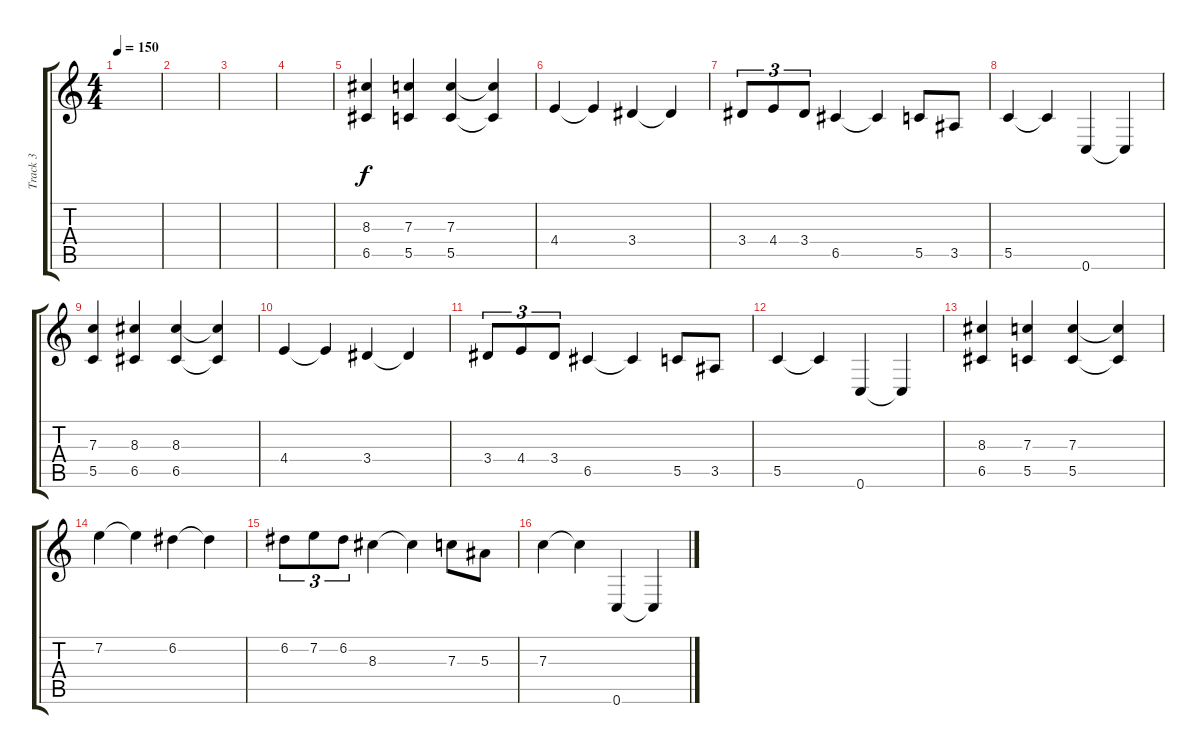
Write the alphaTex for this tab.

\track ("Track 3" "Track 3") {instrument distortionguitar}
\staff {score tabs}
\tuning (D4 A3 F3 C3 G2 C2) {hide}
\ts (4 4)
\tempo 150
\clef g2
\ks c
|
|
|
|
(8.3 6.5).4 (7.3 5.5).4 (7.3 5.5).4 (7.3{t} 5.5{t}).4 |
4.4.4 4.4{t}.4 3.4.4 3.4{t}.4 |
3.4.8{tu (3 2)} 4.4.8{tu (3 2)} 3.4.8{tu (3 2)} 6.5.4 6.5{t}.4 5.5.8 3.5.8 |
5.5.4 5.5{t}.4 0.6.4 0.6{t}.4 |
(7.3 5.5).4 (8.3 6.5).4 (8.3 6.5).4 (8.3{t} 6.5{t}).4 |
4.4.4 4.4{t}.4 3.4.4 3.4{t}.4 |
3.4.8{tu (3 2)} 4.4.8{tu (3 2)} 3.4.8{tu (3 2)} 6.5.4 6.5{t}.4 5.5.8 3.5.8 |
5.5.4 5.5{t}.4 0.6.4 0.6{t}.4 |
(8.3 6.5).4 (7.3 5.5).4 (7.3 5.5).4 (7.3{t} 5.5{t}).4 |
7.2.4 7.2{t}.4 6.2.4 6.2{t}.4 |
6.2.8{tu (3 2)} 7.2.8{tu (3 2)} 6.2.8{tu (3 2)} 8.3.4 8.3{t}.4 7.3.8 5.3.8 |
7.3.4 7.3{t}.4 0.6.4 0.6{t}.4
